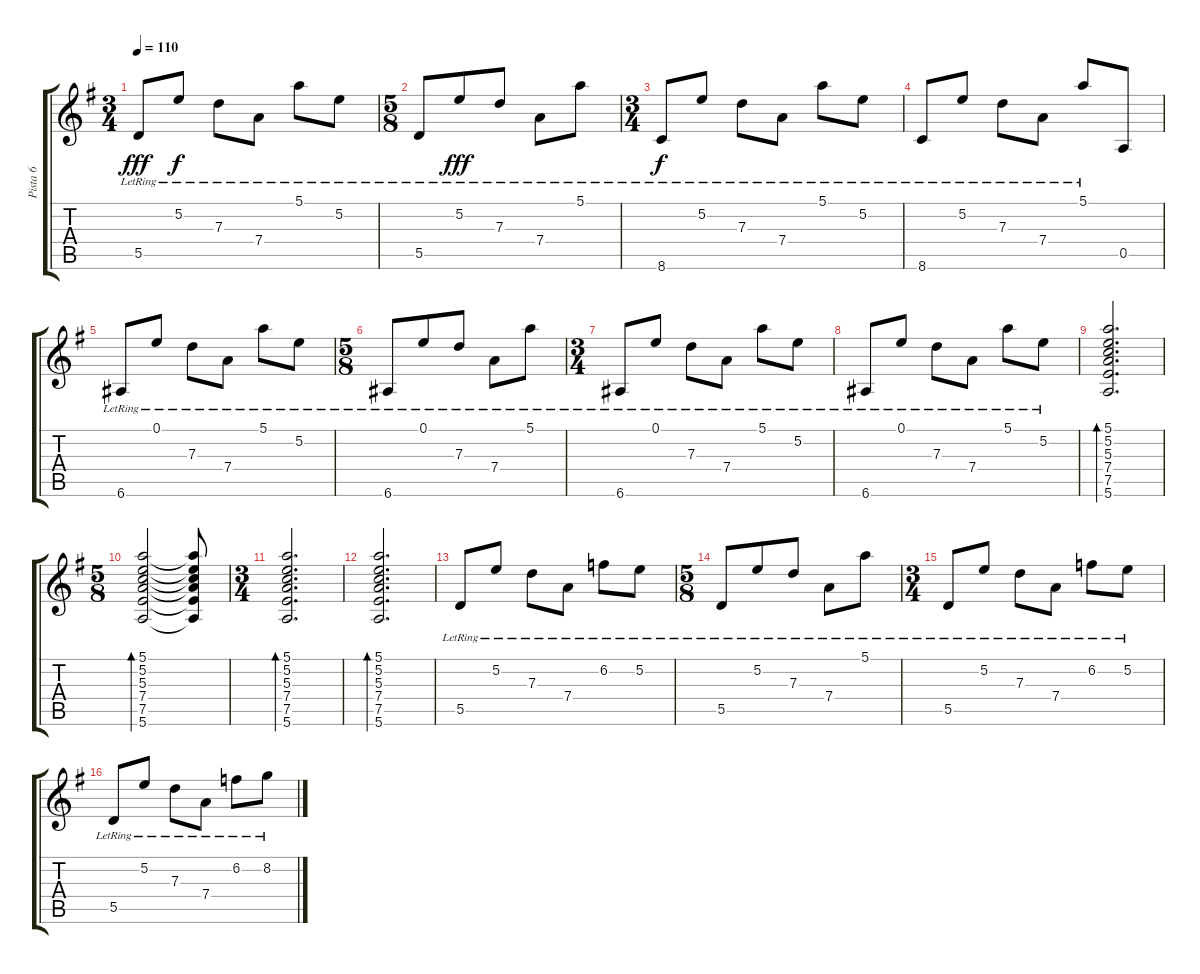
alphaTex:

\track ("Pista 6" "Pista 6") {instrument acousticguitarnylon}
\staff {score tabs}
\tuning (E4 B3 G3 D3 A2 E2) {hide}
\ts (3 4)
\tempo 110
\clef g2
\ks g
5.5{lr}.8{dy fff} 5.2{lr}.8{dy f} 7.3{lr}.8 7.4{lr}.8 5.1{lr}.8 5.2{lr}.8 |
\ts (5 8)
5.5{lr}.8 5.2{lr}.8{dy fff} 7.3{lr}.8 7.4{lr}.8 5.1{lr}.8 |
\ts (3 4)
8.6{lr}.8{dy f} 5.2{lr}.8 7.3{lr}.8 7.4{lr}.8 5.1{lr}.8 5.2{lr}.8 |
8.6{lr}.8 5.2{lr}.8 7.3{lr}.8 7.4{lr}.8 5.1{lr}.8 0.5.8 |
6.6{lr}.8 0.1{lr}.8 7.3{lr}.8 7.4{lr}.8 5.1{lr}.8 5.2{lr}.8 |
\ts (5 8)
6.6{lr}.8 0.1{lr}.8 7.3{lr}.8 7.4{lr}.8 5.1{lr}.8 |
\ts (3 4)
6.6{lr}.8 0.1{lr}.8 7.3{lr}.8 7.4{lr}.8 5.1{lr}.8 5.2{lr}.8 |
6.6{lr}.8 0.1{lr}.8 7.3{lr}.8 7.4{lr}.8 5.1{lr}.8 5.2{lr}.8 |
(5.1 5.2 5.3 7.4 7.5 5.6).2{d bd 60} |
\ts (5 8)
(5.1 5.2 5.3 7.4 7.5 5.6).2{bd 60} (5.1{t} 5.2{t} 5.3{t} 7.4{t} 7.5{t} 5.6{t}).8 |
\ts (3 4)
(5.1 5.2 5.3 7.4 7.5 5.6).2{d bd 60} |
(5.1 5.2 5.3 7.4 7.5 5.6).2{d bd 60} |
5.5{lr}.8 5.2{lr}.8 7.3{lr}.8 7.4{lr}.8 6.2{lr}.8 5.2{lr}.8 |
\ts (5 8)
5.5{lr}.8 5.2{lr}.8 7.3{lr}.8 7.4{lr}.8 5.1{lr}.8 |
\ts (3 4)
5.5{lr}.8 5.2{lr}.8 7.3{lr}.8 7.4{lr}.8 6.2{lr}.8 5.2{lr}.8 |
5.5{lr}.8 5.2{lr}.8 7.3{lr}.8 7.4{lr}.8 6.2{lr}.8 8.2{lr}.8
